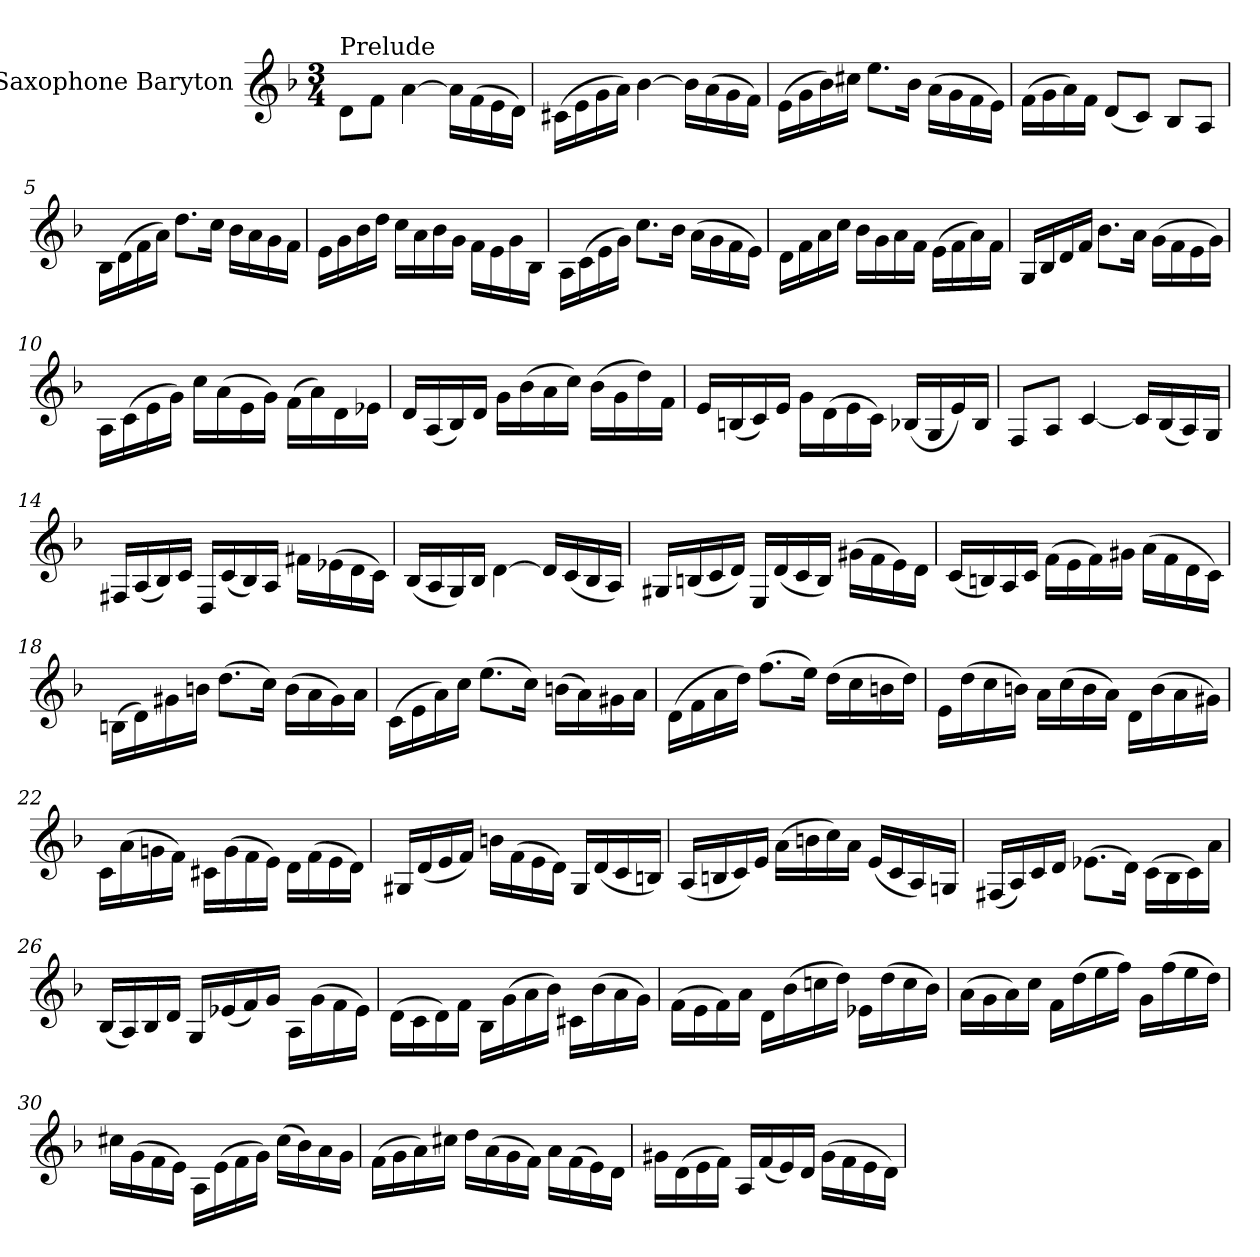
**kern
*part1
*staff1
*I"Saxophone Baryton
*I'Sax. Bar.
*clefG2
*ITrd12c21
*k[b-]
*M3/4
*MM60
=1
!LO:TX:t=Prelude
8D\L
8F\J
[4A\
16A\LL]
(>16F\
16E\
16D\JJ)
=2
(>16C#X\LL
16E\
16G\
16A\JJ)
[4B-\
16B-\LL]
(>16A\
16G\
16F\JJ)
=3
(>16E\LL
16G\
16B-\)
16c#X\JJ
8.e\L
16B-\Jk
(>16A\LL
16G\
16F\
16E\JJ)
=4
(>16F\LL
16G\
16A\)
16F\JJ
(<8D/L
8C/J)
8BB-/L
8AA/J
=5
16BB-\LL
(>16D\
16F\
16A\JJ)
8.d\L
16c\Jk
16B-\LL
16A\
16G\
16F\JJ
!!LO:LB:g=z
=6
16E\LL
16G\
16B-\
16d\JJ
16c\LL
16A\
16B-\
16G\JJ
16F\LL
16E\
16G\
16BB-\JJ
=7
16AA\LL
(>16C\
16E\
16G\JJ)
8.c\L
16B-\Jk
(>16A\LL
16G\
16F\
16E\JJ)
=8
16D\LL
16F\
16A\
16c\JJ
16B-\LL
16G\
16A\
16F\JJ
(>16E\LL
16F\
16A\)
16F\JJ
=9
16GG/LL
16BB-/
16D/
16F/JJ
8.B-\L
16A\Jk
(>16G\LL
16F\
16E\
16G\JJ)
!!LO:LB:g=z
=10
16AA\LL
(>16C\
16E\
16G\JJ)
16c\LL
(>16A\
16E\
16G\JJ)
(>16F\LL
16A\)
16D\
16E-X\JJ
=11
16D/LL
(<16AA/
16BB-/)
16D/JJ
16G\LL
(>16B-\
16A\
16c\JJ)
(>16B-\LL
16G\
16d\)
16F\JJ
=12
16E/LL
(<16BBn/
16C/)
16E/JJ
16G\LL
(>16D\
16E\
16C\JJ)
(<16BB-X/LL
16GG/
16E/)
16BB-/JJ
=13
8FF/L
8AA/J
[4C/
16C/LL]
(<16BB-/
16AA/)
16GG/JJ
!!LO:LB:g=z
=14
16FF#X/LL
(<16AA/
16BB-/)
16C/JJ
16DD/LL
(<16C/
16BB-/)
16AA/JJ
16F#X\LL
(>16E-X\
16D\
16C\JJ)
=15
(<16BB-/LL
16AA/
16GG/)
16BB-/JJ
[4D\
16D/LL]
(<16C/
16BB-/
16AA/JJ)
=16
16GG#X/LL
(<16BBn/
16C/
16D/JJ)
16EE/LL
(<16D/
16C/
16BB/JJ)
(>16G#X\LL
16F\
16E\)
16D\JJ
!!LO:LB:g=z
=17
(<16C/LL
16BBn/)
16AA/
16C/JJ
(>16F\LL
16E\
16F\)
16G#X\JJ
(>16A\LL
16F\
16D\
16C\JJ)
=18
(>16BBn\LL
16D\)
16G#X\
16Bn\JJ
(>8.d\L
16c\Jk)
(>16B\LL
16A\
16G#\)
16A\JJ
=19
(>16C\LL
16E\
16A\)
16c\JJ
(>8.e\L
16c\Jk)
(>16Bn\LL
16A\)
16G#X\
16A\JJ
!!LO:LB:g=z
=20
(>16D\LL
16F\
16A\
16d\JJ)
(>8.f\L
16e\Jk)
(>16d\LL
16c\
16Bn\
16d\JJ)
=21
16E\LL
(>16d\
16c\
16Bn\JJ)
16A\LL
(>16c\
16B\
16A\JJ)
16D\LL
(>16B\
16A\
16G#X\JJ)
=22
16C\LL
(>16A\
16Gn\
16F\JJ)
16C#X\LL
(>16G\
16F\
16E\JJ)
16D\LL
(>16F\
16E\
16D\JJ)
!!LO:LB:g=z
=23
16GG#X/LL
(<16D/
16E/
16F/JJ)
16Bn\LL
(>16F\
16E\
16D\JJ)
16GG#/LL
(<16D/
16C/
16BBn/JJ)
=24
(<16AA/LL
16BBn/
16C/)
16E/JJ
(>16A\LL
16Bn\
16c\)
16A\JJ
(<16E/LL
16C/
16AA/)
16GGn/JJ
=25
(<16FF#X/LL
16AA/)
16C/
16D/JJ
(>8.E-X\L
16D\Jk)
(>16C\LL
16BB-\
16C\)
16A\JJ
!!LO:LB:g=z
=26
(<16BB-/LL
16AA/)
16BB-/
16D/JJ
16GG/LL
(<16E-X/
16F/)
16G/JJ
16AA\LL
(>16G\
16F\
16E-\JJ)
=27
(>16D\LL
16C\
16D\)
16F\JJ
16BB-\LL
(>16G\
16A\
16B-\JJ)
16C#X\LL
(>16B-\
16A\
16G\JJ)
=28
(>16F\LL
16E\
16F\)
16A\JJ
16D\LL
(>16B-\
16cn\
16d\JJ)
16E-X\LL
(>16d\
16c\
16B-\JJ)
!!LO:LB:g=z
=29
(>16A\LL
16G\
16A\)
16c\JJ
16F\LL
(>16d\
16e\
16f\JJ)
16G\LL
(>16f\
16e\
16d\JJ)
=30
16c#X\LL
(>16G\
16F\
16E\JJ)
16AA\LL
(>16E\
16F\
16G\JJ)
(>16c#\LL
16B-\)
16A\
16G\JJ
=31
(>16F\LL
16G\
16A\)
16c#X\JJ
16d\LL
(>16A\
16G\
16F\JJ)
16A\LL
(>16F\
16E\)
16D\JJ
!!LO:LB:g=z
=32
16G#X\LL
(>16D\
16E\
16F\JJ)
16AA/LL
(<16F/
16E/)
16D/JJ
(>16G#\LL
16F\
16E\
16D\JJ)
=
*-
